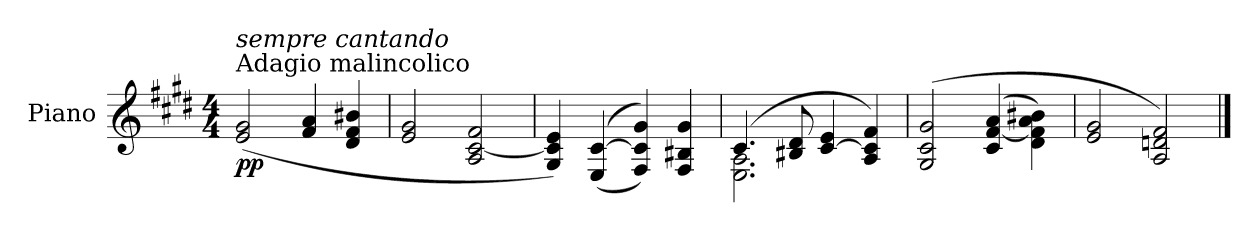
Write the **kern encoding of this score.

**kern	**dynam
*part1	*part1
*staff1	*staff1
*I"Piano	*
*I'Pno.	*
*clefG2	*
*k[f#c#g#d#]	*
*M4/4	*
=1	=1
!LO:TX:a:t=Adagio malincolico	!
!LO:TX:i:t=sempre cantando	!
!	!LO:DY:b
(<2e/ 2g#/	pp
4f#/ 4a/	.
4d#/ 4f#/ 4b#X/	.
=2	=2
2e/ 2g#/	.
2A/ [2c#/ 2f#/	.
=3	=3
4G#/ 4c#]/ 4e/)	.
(<(>4E/ [4c#/	.
4F#/ 4c#]/ 4g#/))	.
4F#/ 4B#X/ 4g#/	.
=4	=4
*^	*
(>4.c#/	2.E\ 2.A\	.
8B#X/ 8d#/	.	.
[4c#/ 4e/	.	.
4A/ 4c#]/ 4f#/)	4ryy	.
*v	*v	*
=5	=5
(>2G#/ 2c#/ 2g#/	.
(<4c#/ [4f#/ 4a/	.
4d#\ 4f#]\ 4a\ 4b#X\)	.
=6	=6
2e/ 2g#/	.
2A/ 2dn/ 2f#/)	.
==	==
*-	*-
